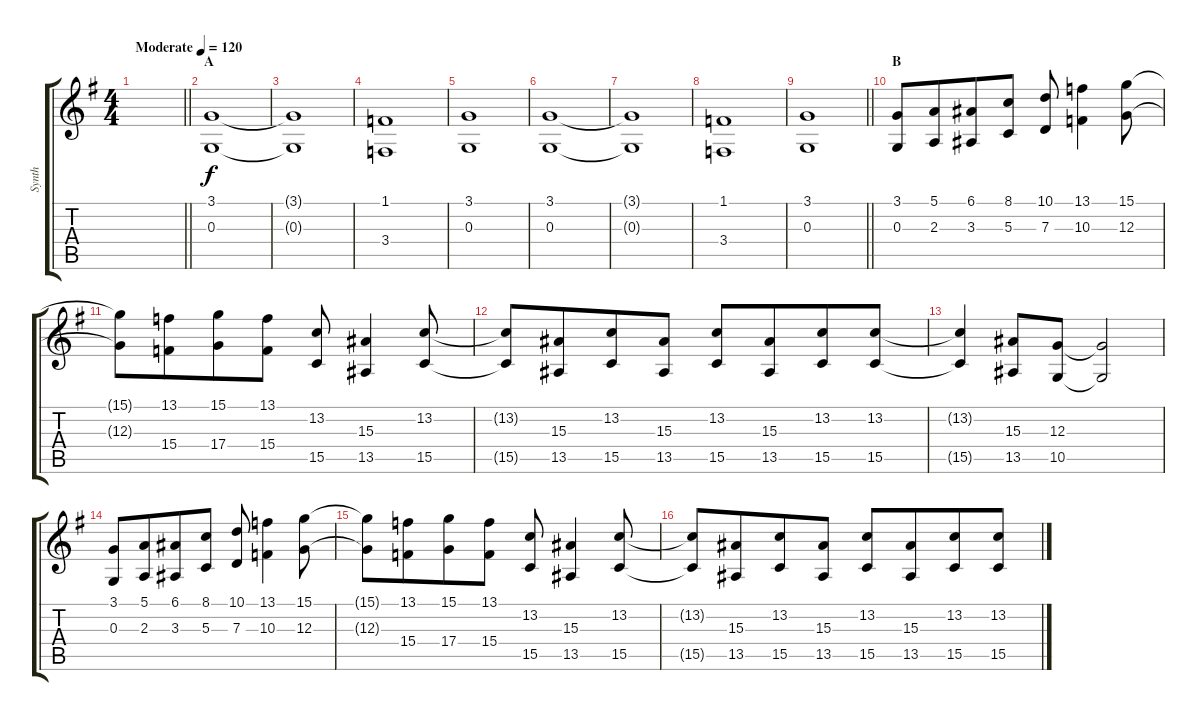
\track ("Synth" "Synth") {instrument synthstrings1}
\staff {score tabs}
\tuning (E4 B3 G3 D3 A2 E2) {hide}
\ts (4 4)
\tempo (120 "Moderate")
\clef g2
\barLineRight lightlight
\ks g
|
\section ("" "A")
(3.1 0.3).1 |
(3.1{t} 0.3{t}).1 |
(1.1 3.4).1 |
(3.1 0.3).1 |
(3.1 0.3).1 |
(3.1{t} 0.3{t}).1 |
(1.1 3.4).1 |
\barLineRight lightlight
(3.1 0.3).1 |
\section ("" "B")
(3.1 0.3).8{instrument lead8bassandlead} (5.1 2.3).8{beam merge} (6.1 3.3).8 (8.1 5.3).8{beam split} (10.1 7.3).8 (13.1 10.3).4 (15.1 12.3).8 |
(15.1{t} 12.3{t}).8 (13.1 15.4).8{beam merge} (15.1 17.4).8 (13.1 15.4).8{beam split} (13.2 15.5).8 (15.3 13.5).4 (13.2 15.5).8 |
(13.2{t} 15.5{t}).8 (15.3 13.5).8{beam merge} (13.2 15.5).8 (15.3 13.5).8{beam split} (13.2 15.5).8 (15.3 13.5).8{beam merge} (13.2 15.5).8 (13.2 15.5).8 |
(13.2{t} 15.5{t}).4 (15.3 13.5).8 (12.3 10.5).8 (12.3{t} 10.5{t}).2 |
(3.1 0.3).8 (5.1 2.3).8{beam merge} (6.1 3.3).8 (8.1 5.3).8{beam split} (10.1 7.3).8 (13.1 10.3).4 (15.1 12.3).8 |
(15.1{t} 12.3{t}).8 (13.1 15.4).8{beam merge} (15.1 17.4).8 (13.1 15.4).8{beam split} (13.2 15.5).8 (15.3 13.5).4 (13.2 15.5).8 |
(13.2{t} 15.5{t}).8 (15.3 13.5).8{beam merge} (13.2 15.5).8 (15.3 13.5).8{beam split} (13.2 15.5).8 (15.3 13.5).8{beam merge} (13.2 15.5).8 (13.2 15.5).8
